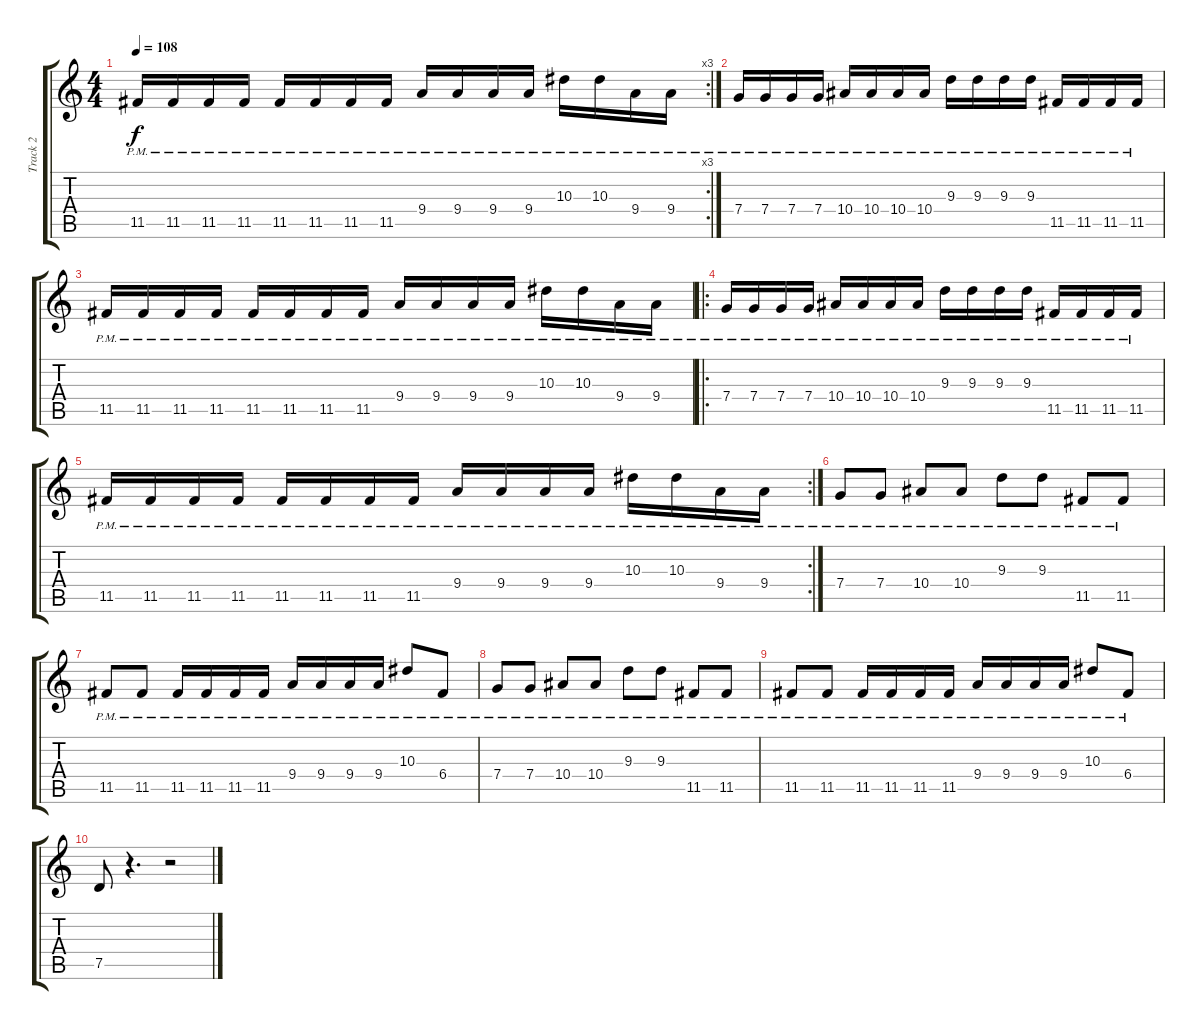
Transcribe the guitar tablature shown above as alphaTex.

\track ("Track 2" "Track 2") {instrument overdrivenguitar}
\staff {score tabs}
\tuning (D4 A3 F3 C3 G2 D2) {hide}
\rc 3
\ts (4 4)
\tempo 108
\clef g2
\ks c
11.5{pm}.16{dy f} 11.5{pm}.16 11.5{pm}.16 11.5{pm}.16 11.5{pm}.16 11.5{pm}.16 11.5{pm}.16 11.5{pm}.16 9.4{pm}.16 9.4{pm}.16 9.4{pm}.16 9.4{pm}.16 10.3{pm}.16 10.3{pm}.16 9.4{pm}.16 9.4{pm}.16 |
7.4{pm}.16 7.4{pm}.16 7.4{pm}.16 7.4{pm}.16 10.4{pm}.16 10.4{pm}.16 10.4{pm}.16 10.4{pm}.16 9.3{pm}.16 9.3{pm}.16 9.3{pm}.16 9.3{pm}.16 11.5{pm}.16 11.5{pm}.16 11.5{pm}.16 11.5{pm}.16 |
11.5{pm}.16 11.5{pm}.16 11.5{pm}.16 11.5{pm}.16 11.5{pm}.16 11.5{pm}.16 11.5{pm}.16 11.5{pm}.16 9.4{pm}.16 9.4{pm}.16 9.4{pm}.16 9.4{pm}.16 10.3{pm}.16 10.3{pm}.16 9.4{pm}.16 9.4{pm}.16 |
\ro
7.4{pm}.16 7.4{pm}.16 7.4{pm}.16 7.4{pm}.16 10.4{pm}.16 10.4{pm}.16 10.4{pm}.16 10.4{pm}.16 9.3{pm}.16 9.3{pm}.16 9.3{pm}.16 9.3{pm}.16 11.5{pm}.16 11.5{pm}.16 11.5{pm}.16 11.5{pm}.16 |
\rc 2
11.5{pm}.16 11.5{pm}.16 11.5{pm}.16 11.5{pm}.16 11.5{pm}.16 11.5{pm}.16 11.5{pm}.16 11.5{pm}.16 9.4{pm}.16 9.4{pm}.16 9.4{pm}.16 9.4{pm}.16 10.3{pm}.16 10.3{pm}.16 9.4{pm}.16 9.4{pm}.16 |
7.4{pm}.8 7.4{pm}.8 10.4{pm}.8 10.4{pm}.8 9.3{pm}.8 9.3{pm}.8 11.5{pm}.8 11.5{pm}.8 |
11.5{pm}.8 11.5{pm}.8 11.5{pm}.16 11.5{pm}.16 11.5{pm}.16 11.5{pm}.16 9.4{pm}.16 9.4{pm}.16 9.4{pm}.16 9.4{pm}.16 10.3{pm}.8 6.4{pm}.8 |
7.4{pm}.8 7.4{pm}.8 10.4{pm}.8 10.4{pm}.8 9.3{pm}.8 9.3{pm}.8 11.5{pm}.8 11.5{pm}.8 |
11.5{pm}.8 11.5{pm}.8 11.5{pm}.16 11.5{pm}.16 11.5{pm}.16 11.5{pm}.16 9.4{pm}.16 9.4{pm}.16 9.4{pm}.16 9.4{pm}.16 10.3{pm}.8 6.4{pm}.8 |
7.5.8 r.4{d} r.2
